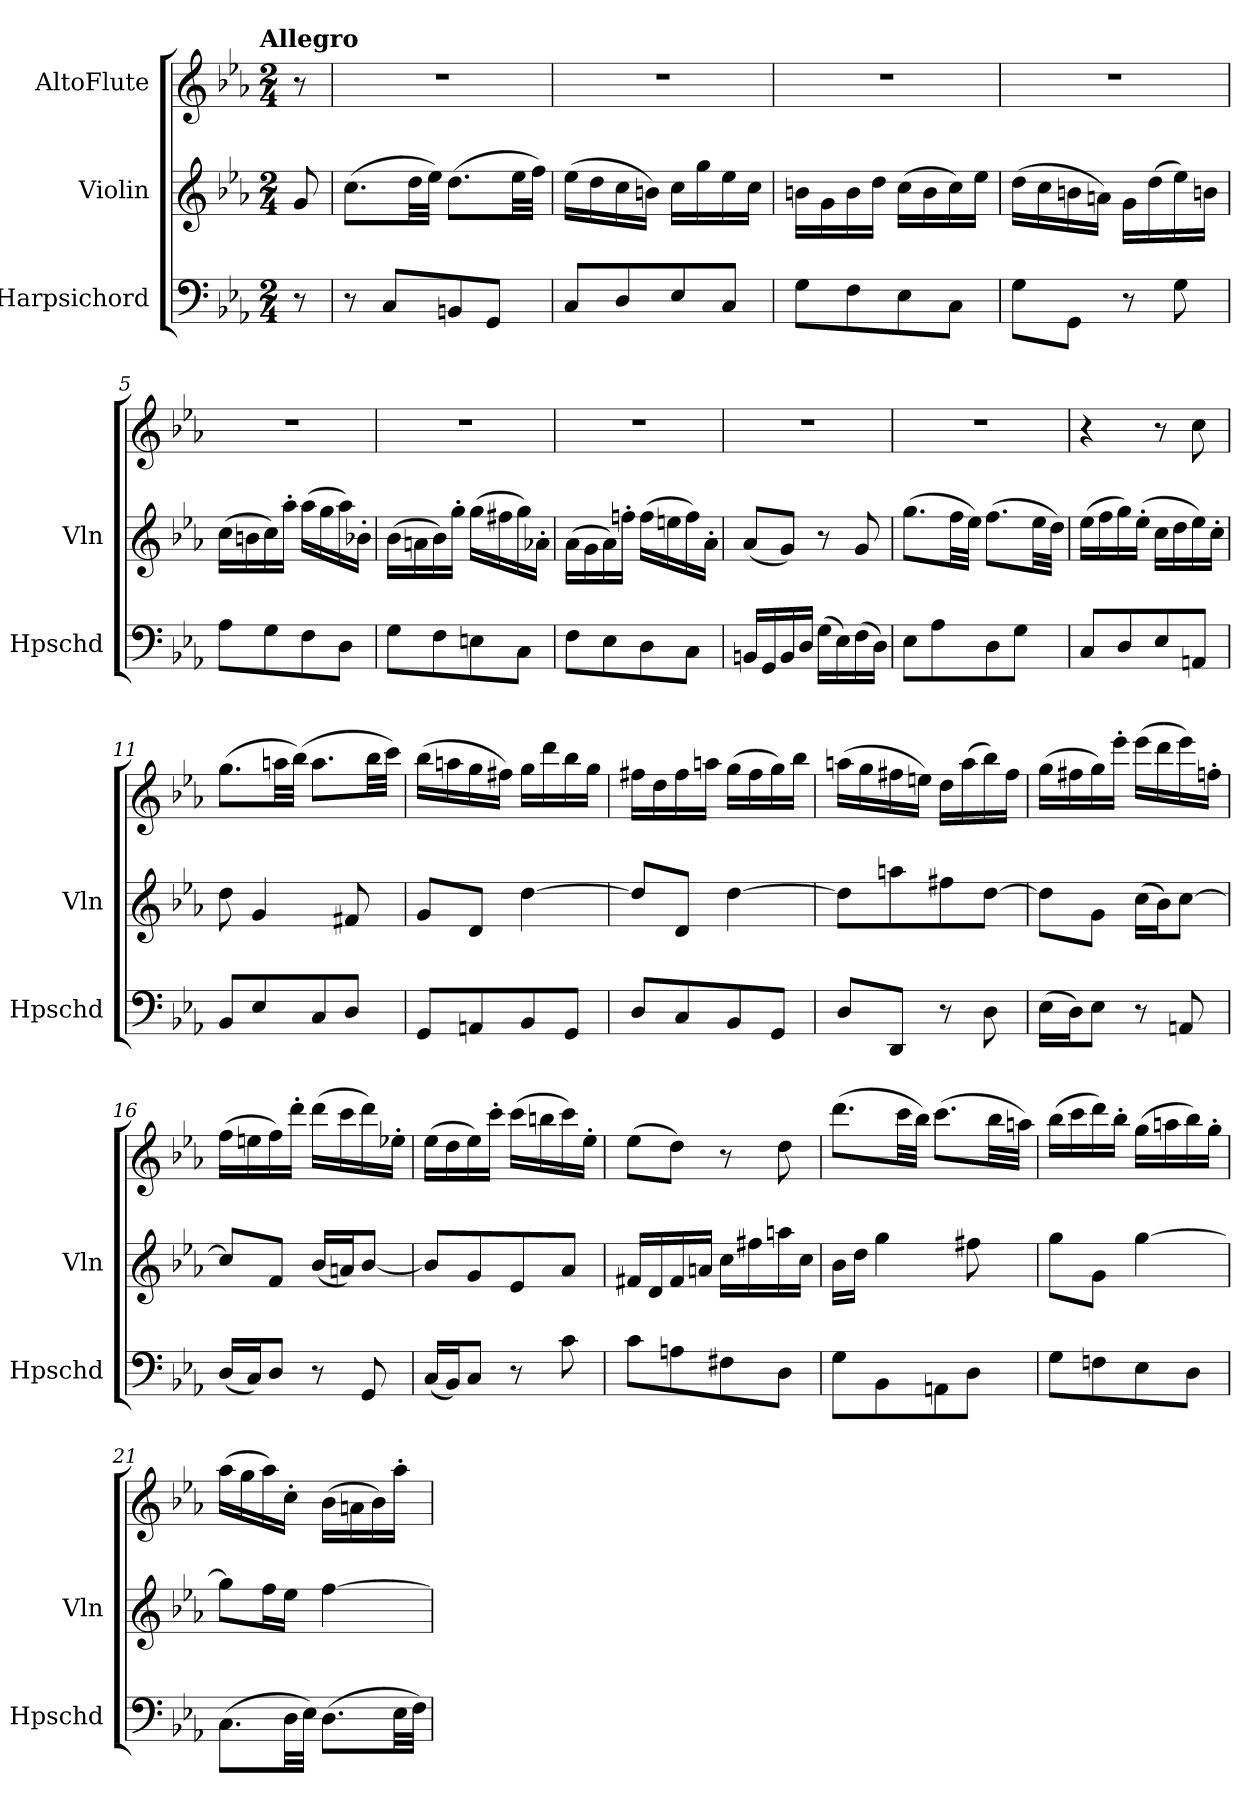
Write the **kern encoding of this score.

**kern	**kern	**kern
*part3	*part2	*part1
*staff3	*staff2	*staff1
*I"Harpsichord	*I"Violin	*I"AltoFlute
*I'Hpschd	*I'Vln	*
*clefF4	*clefG2	*clefG2
*k[b-e-a-]	*k[b-e-a-]	*k[b-e-a-]
!!LO:TX:omd:t=Allegro
*M2/4	*M2/4	*M2/4
*MM96	*MM96	*MM96
=	=	=
8r	8g/	8r
=1	=1	=1
8r	(8.cc\L	2r
8C/L	.	.
.	32dd\LL	.
.	32ee-\JJJ)	.
8BBn/	(8.dd\L	.
8GG/J	.	.
.	32ee-\LL	.
.	32ff\JJJ)	.
=2	=2	=2
8C/L	(16ee-\LL	2r
.	16dd\	.
8D/	16cc\	.
.	16bn\JJ)	.
8E-/	16cc\LL	.
.	16gg\	.
8C/J	16ee-\	.
.	16cc\JJ	.
=3	=3	=3
8G\L	16bn\LL	2r
.	16g\	.
8F\	16b\	.
.	16dd\JJ	.
8E-\	(16cc\LL	.
.	16b\	.
8C\J	16cc\)	.
.	16ee-\JJ	.
=4	=4	=4
8G\L	(16dd\LL	2r
.	16cc\	.
8GG\J	16bn\	.
.	16an\JJ)	.
8r	16g\LL	.
.	(16dd\	.
8G\	16ee-\)	.
.	16bn\JJ	.
=5	=5	=5
8A-\L	(16cc\LL	2r
.	16bn\	.
8G\	16cc\)	.
.	16aa-'\JJ	.
8F\	(16aa-\LL	.
.	16gg\	.
8D\J	16aa-\)	.
.	16b-X'\JJ	.
=6	=6	=6
8G\L	(16b-\LL	2r
.	16an\	.
8F\	16b-\)	.
.	16gg'\JJ	.
8En\	(16gg\LL	.
.	16ff#X\	.
8C\J	16gg\)	.
.	16a-X'\JJ	.
=7	=7	=7
8F\L	(16a-\LL	2r
.	16g\	.
8E-\	16a-\)	.
.	16ffn'\JJ	.
8D\	(16ff\LL	.
.	16een\	.
8C\J	16ff\)	.
.	16a-'\JJ	.
=8	=8	=8
16BBn/LL	(8a-/L	2r
16GG/	.	.
16BB/	8g/J)	.
16D/JJ	.	.
(16G\LL	8r	.
16E-\)	.	.
(16F\	8g/	.
16D\JJ)	.	.
=9	=9	=9
8E-\L	(8.gg\L	2r
8A-\	.	.
.	32ff\LL	.
.	32ee-\JJJ)	.
8D\	(8.ff\L	.
8G\J	.	.
.	32ee-\LL	.
.	32dd\JJJ)	.
=10	=10	=10
8C/L	(16ee-\LL	4r
.	16ff\	.
8D/	16gg\)	.
.	(16ee-'\JJ	.
8E-/	16cc\LL	8r
.	16dd\	.
8AAn/J	16ee-\)	8cc\
.	16cc'\JJ	.
=11	=11	=11
8BB-/L	8dd\	(8.gg\L
8E-/	4g/	.
.	.	32aan\LL
.	.	(32bb-\JJJ)
8C/	.	8.aa\L
8D/J	8f#X/	.
.	.	32bb-\LL
.	.	32ccc\JJJ)
=12	=12	=12
8GG/L	8g/L	(16bb-\LL
.	.	16aan\
8AAn/	8d/J	16gg\
.	.	16ff#X\JJ)
8BB-/	[4dd\	16gg\LL
.	.	16ddd\
8GG/J	.	16bb-\
.	.	16gg\JJ
=13	=13	=13
8D/L	8dd/L]	16ff#X\LL
.	.	16dd\
8C/	8d/J	16ff#\
.	.	16aan\JJ
8BB-/	[4dd\	(16gg\LL
.	.	16ff#\
8GG/J	.	16gg\)
.	.	16bb-\JJ
=14	=14	=14
8D/L	8dd\L]	(16aan\LL
.	.	16gg\
8DD/J	8aan\	16ff#X\
.	.	16een\JJ)
8r	8ff#X\	16dd\LL
.	.	(16aa\
8D\	[8dd\J	16bb-\)
.	.	16ff#\JJ
=15	=15	=15
(16E-\LL	8dd\L]	(16gg\LL
16D\J)	.	16ff#X\
8E-\J	8g\J	16gg\)
.	.	16eee-'\JJ
8r	(16cc\LL	(16eee-\LL
.	16b-\J)	16ddd\
8AAn/	[8cc\J	16eee-\)
.	.	16ffn'\JJ
=16	=16	=16
(16D/LL	8cc/L]	(16ff\LL
16C/J)	.	16een\
8D/J	8f/J	16ff\)
.	.	16ddd'\JJ
8r	(16b-/LL	(16ddd\LL
.	16an/J)	16ccc\
8GG/	[8b-/J	16ddd\)
.	.	16ee-X'\JJ
=17	=17	=17
(16C/LL	8b-/L]	(16ee-\LL
16BB-/J)	.	16dd\
8C/J	8g/	16ee-\)
.	.	16ccc'\JJ
8r	8e-/	(16ccc\LL
.	.	16bbn\
8c\	8a-/J	16ccc\)
.	.	16ee-'\JJ
=18	=18	=18
8c\L	16f#X/LL	(8ee-\L
.	16d/	.
8An\	16f#/	8dd\J)
.	16an/JJ	.
8F#X\	16cc\LL	8r
.	16ff#X\	.
8D\J	16aan\	8dd\
.	16cc\JJ	.
=19	=19	=19
8G\L	16b-\LL	(8.ddd\L
.	16dd\JJ	.
8BB-\	4gg\	.
.	.	32ccc\LL
.	.	32bb-\JJJ)
8AAn\	.	(8.ccc\L
8D\J	8ff#X\	.
.	.	32bb-\LL
.	.	32aan\JJJ)
=20	=20	=20
8G\L	8gg\L	(16bb-\LL
.	.	16ccc\
8Fn\	8g\J	16ddd\)
.	.	16bb-'\JJ
8E-\	[4gg\	(16gg\LL
.	.	16aan\
8D\J	.	16bb-\)
.	.	16gg'\JJ
=21	=21	=21
(8.C\L	8gg\L]	(16aa-\LL
.	.	16gg\
.	16ff\L	16aa-\)
32D\LL	16ee-\JJ	16cc'\JJ
32E-\JJJ)	.	.
(8.D\L	[4ff\	(16b-\LL
.	.	16an\
.	.	16b-\)
32E-\LL	.	16aa-'\JJ
32F\JJJ)	.	.
=	=	=
*-	*-	*-
